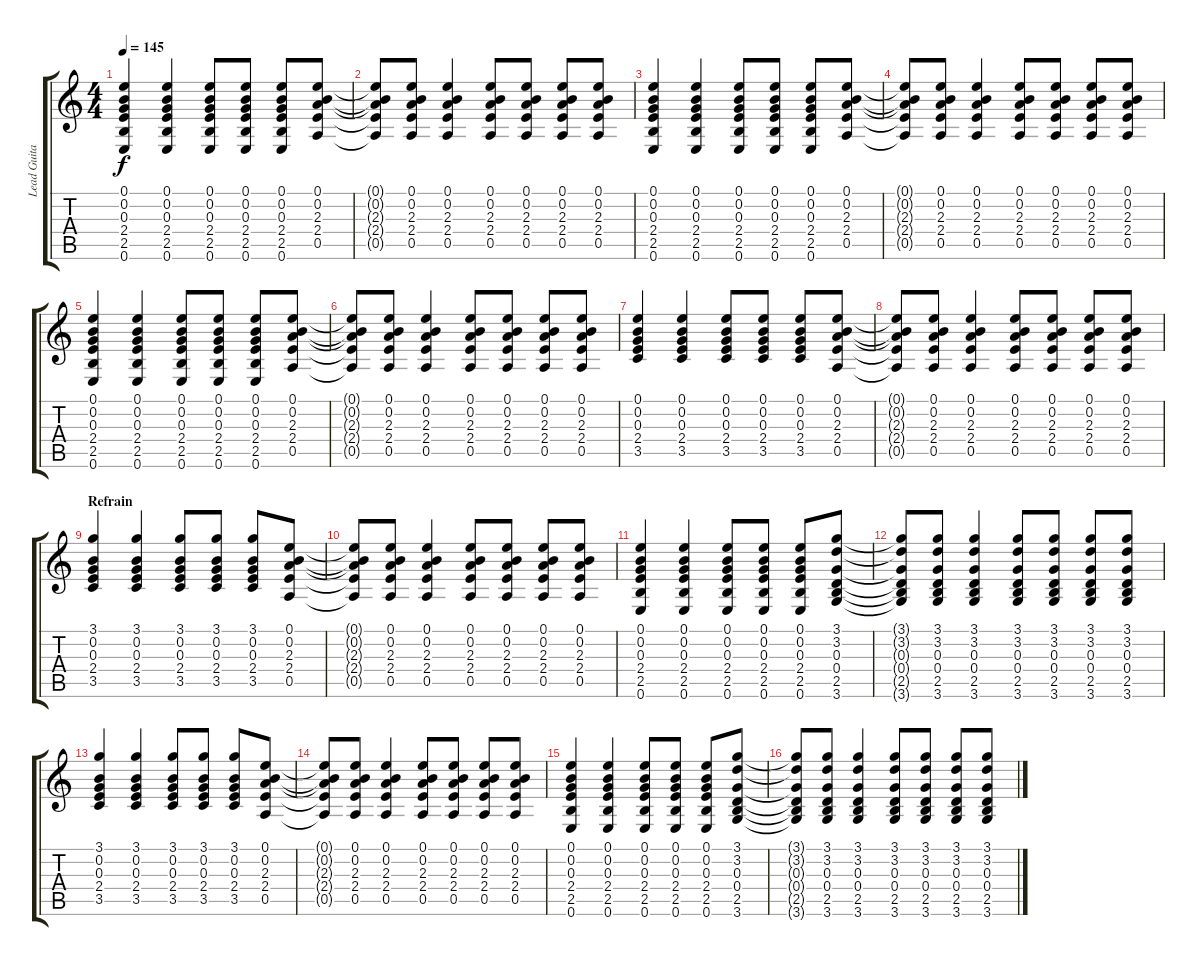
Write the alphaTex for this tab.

\track ("Lead Guitar" "Lead Guita") {instrument electricguitarclean}
\staff {score tabs}
\tuning (E4 B3 G3 D3 A2 E2) {hide}
\ts (4 4)
\tempo 145
\clef g2
\ks c
(0.1 0.2 0.3 2.4 2.5 0.6).4{dy f} (0.1 0.2 0.3 2.4 2.5 0.6).4 (0.1 0.2 0.3 2.4 2.5 0.6).8 (0.1 0.2 0.3 2.4 2.5 0.6).8 (0.1 0.2 0.3 2.4 2.5 0.6).8 (0.1 0.2 2.3 2.4 0.5).8 |
(0.1{t} 0.2{t} 2.3{t} 2.4{t} 0.5{t}).8 (0.1 0.2 2.3 2.4 0.5).8 (0.1 0.2 2.3 2.4 0.5).4 (0.1 0.2 2.3 2.4 0.5).8 (0.1 0.2 2.3 2.4 0.5).8 (0.1 0.2 2.3 2.4 0.5).8 (0.1 0.2 2.3 2.4 0.5).8 |
(0.1 0.2 0.3 2.4 2.5 0.6).4 (0.1 0.2 0.3 2.4 2.5 0.6).4 (0.1 0.2 0.3 2.4 2.5 0.6).8 (0.1 0.2 0.3 2.4 2.5 0.6).8 (0.1 0.2 0.3 2.4 2.5 0.6).8 (0.1 0.2 2.3 2.4 0.5).8 |
(0.1{t} 0.2{t} 2.3{t} 2.4{t} 0.5{t}).8 (0.1 0.2 2.3 2.4 0.5).8 (0.1 0.2 2.3 2.4 0.5).4 (0.1 0.2 2.3 2.4 0.5).8 (0.1 0.2 2.3 2.4 0.5).8 (0.1 0.2 2.3 2.4 0.5).8 (0.1 0.2 2.3 2.4 0.5).8 |
(0.1 0.2 0.3 2.4 2.5 0.6).4 (0.1 0.2 0.3 2.4 2.5 0.6).4 (0.1 0.2 0.3 2.4 2.5 0.6).8 (0.1 0.2 0.3 2.4 2.5 0.6).8 (0.1 0.2 0.3 2.4 2.5 0.6).8 (0.1 0.2 2.3 2.4 0.5).8 |
(0.1{t} 0.2{t} 2.3{t} 2.4{t} 0.5{t}).8 (0.1 0.2 2.3 2.4 0.5).8 (0.1 0.2 2.3 2.4 0.5).4 (0.1 0.2 2.3 2.4 0.5).8 (0.1 0.2 2.3 2.4 0.5).8 (0.1 0.2 2.3 2.4 0.5).8 (0.1 0.2 2.3 2.4 0.5).8 |
(0.1 0.2 0.3 2.4 3.5).4 (0.1 0.2 0.3 2.4 3.5).4 (0.1 0.2 0.3 2.4 3.5).8 (0.1 0.2 0.3 2.4 3.5).8 (0.1 0.2 0.3 2.4 3.5).8 (0.1 0.2 2.3 2.4 0.5).8 |
(0.1{t} 0.2{t} 2.3{t} 2.4{t} 0.5{t}).8 (0.1 0.2 2.3 2.4 0.5).8 (0.1 0.2 2.3 2.4 0.5).4 (0.1 0.2 2.3 2.4 0.5).8 (0.1 0.2 2.3 2.4 0.5).8 (0.1 0.2 2.3 2.4 0.5).8 (0.1 0.2 2.3 2.4 0.5).8 |
\section ("" "Refrain")
(3.1 0.2 0.3 2.4 3.5).4 (3.1 0.2 0.3 2.4 3.5).4 (3.1 0.2 0.3 2.4 3.5).8 (3.1 0.2 0.3 2.4 3.5).8 (3.1 0.2 0.3 2.4 3.5).8 (0.1 0.2 2.3 2.4 0.5).8 |
(0.1{t} 0.2{t} 2.3{t} 2.4{t} 0.5{t}).8 (0.1 0.2 2.3 2.4 0.5).8 (0.1 0.2 2.3 2.4 0.5).4 (0.1 0.2 2.3 2.4 0.5).8 (0.1 0.2 2.3 2.4 0.5).8 (0.1 0.2 2.3 2.4 0.5).8 (0.1 0.2 2.3 2.4 0.5).8 |
(0.1 0.2 0.3 2.4 2.5 0.6).4 (0.1 0.2 0.3 2.4 2.5 0.6).4 (0.1 0.2 0.3 2.4 2.5 0.6).8 (0.1 0.2 0.3 2.4 2.5 0.6).8 (0.1 0.2 0.3 2.4 2.5 0.6).8 (3.1 3.2 0.3 0.4 2.5 3.6).8 |
(3.1{t} 3.2{t} 0.3{t} 0.4{t} 2.5{t} 3.6{t}).8 (3.1 3.2 0.3 0.4 2.5 3.6).8 (3.1 3.2 0.3 0.4 2.5 3.6).4 (3.1 3.2 0.3 0.4 2.5 3.6).8 (3.1 3.2 0.3 0.4 2.5 3.6).8 (3.1 3.2 0.3 0.4 2.5 3.6).8 (3.1 3.2 0.3 0.4 2.5 3.6).8 |
(3.1 0.2 0.3 2.4 3.5).4 (3.1 0.2 0.3 2.4 3.5).4 (3.1 0.2 0.3 2.4 3.5).8 (3.1 0.2 0.3 2.4 3.5).8 (3.1 0.2 0.3 2.4 3.5).8 (0.1 0.2 2.3 2.4 0.5).8 |
(0.1{t} 0.2{t} 2.3{t} 2.4{t} 0.5{t}).8 (0.1 0.2 2.3 2.4 0.5).8 (0.1 0.2 2.3 2.4 0.5).4 (0.1 0.2 2.3 2.4 0.5).8 (0.1 0.2 2.3 2.4 0.5).8 (0.1 0.2 2.3 2.4 0.5).8 (0.1 0.2 2.3 2.4 0.5).8 |
(0.1 0.2 0.3 2.4 2.5 0.6).4 (0.1 0.2 0.3 2.4 2.5 0.6).4 (0.1 0.2 0.3 2.4 2.5 0.6).8 (0.1 0.2 0.3 2.4 2.5 0.6).8 (0.1 0.2 0.3 2.4 2.5 0.6).8 (3.1 3.2 0.3 0.4 2.5 3.6).8 |
(3.1{t} 3.2{t} 0.3{t} 0.4{t} 2.5{t} 3.6{t}).8 (3.1 3.2 0.3 0.4 2.5 3.6).8 (3.1 3.2 0.3 0.4 2.5 3.6).4 (3.1 3.2 0.3 0.4 2.5 3.6).8 (3.1 3.2 0.3 0.4 2.5 3.6).8 (3.1 3.2 0.3 0.4 2.5 3.6).8 (3.1 3.2 0.3 0.4 2.5 3.6).8
